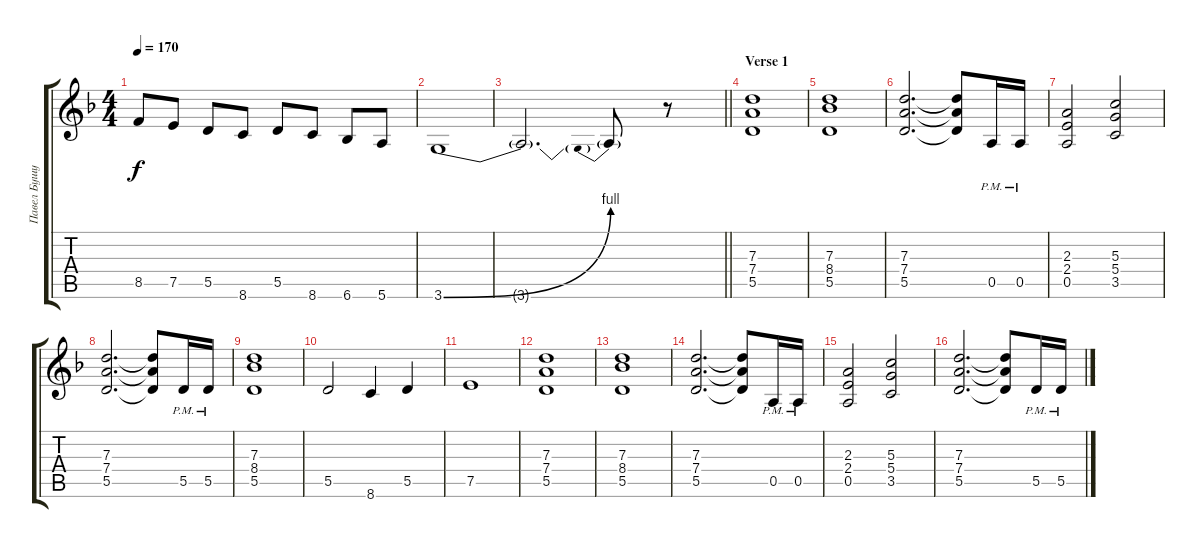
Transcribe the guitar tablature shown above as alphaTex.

\track ("Павел Бушуев" "Павел Бушу") {instrument distortionguitar}
\staff {score tabs}
\tuning (E4 B3 G3 D3 A2 E2) {hide}
\ts (4 4)
\tempo 170
\clef g2
\ks f
8.5.8{dy f} 7.5.8 5.5.8 8.6.8 5.5.8 8.6.8 6.6.8 5.6.8 |
3.6{be (bend 0 0 60 4)}.1 |
\barLineRight lightlight
3.6{t}.2{d} 3.6{be (prebend 0 4 60 4) t}.8 r.8 |
\section ("" "Verse 1")
(7.3 7.4 5.5).1 |
(7.3 8.4 5.5).1 |
(7.3 7.4 5.5).2{d} (7.3{t} 7.4{t} 5.5{t}).8 0.5{pm}.16 0.5{pm}.16 |
(2.3 2.4 0.5).2 (5.3 5.4 3.5).2 |
(7.3 7.4 5.5).2{d} (7.3{t} 7.4{t} 5.5{t}).8 5.5{pm}.16 5.5{pm}.16 |
(7.3 8.4 5.5).1 |
5.5.2 8.6.4 5.5.4 |
7.5.1 |
(7.3 7.4 5.5).1 |
(7.3 8.4 5.5).1 |
(7.3 7.4 5.5).2{d} (7.3{t} 7.4{t} 5.5{t}).8 0.5{pm}.16 0.5{pm}.16 |
(2.3 2.4 0.5).2 (5.3 5.4 3.5).2 |
(7.3 7.4 5.5).2{d} (7.3{t} 7.4{t} 5.5{t}).8 5.5{pm}.16 5.5{pm}.16
